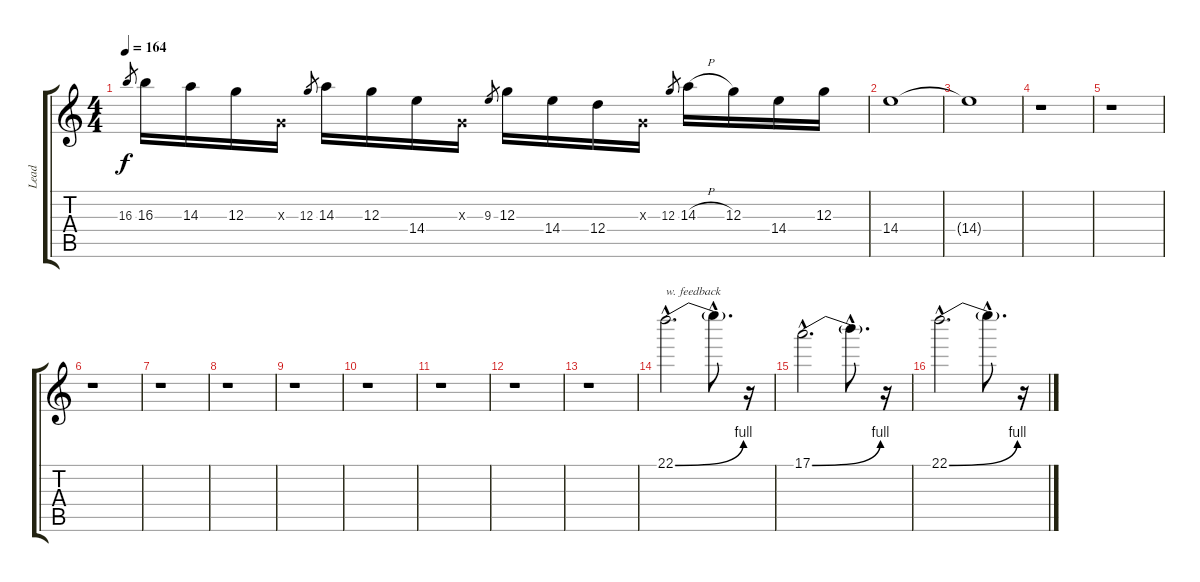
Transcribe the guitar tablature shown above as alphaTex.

\track ("Lead" "Lead") {instrument overdrivenguitar}
\staff {score tabs}
\tuning (E4 B3 G3 D3 A2 E2) {hide}
\ts (4 4)
\tempo 164
\clef g2
\ks c
16.3.8{gr dy f} 16.3.16 14.3.16 12.3.16 0.3{x}.16 12.3.8{gr} 14.3.16 12.3.16 14.4.16 0.3{x}.16 9.3.8{gr} 12.3.16 14.4.16 12.4.16 0.3{x}.16 12.3.8{gr} 14.3{h}.16 12.3.16 14.4.16 12.3.16 |
14.4.1 |
14.4{t}.1 |
r.1 |
r.1 |
r.1 |
r.1 |
r.1 |
r.1 |
r.1 |
r.1 |
r.1 |
r.1 |
22.1{be (bend 0 0 60 4) hac}.2{d txt "w. feedback" volume 16} 22.1{hac t}.8{d} r.16{volume 3} |
17.1{be (bend 0 0 60 4) hac}.2{d volume 16} 17.1{hac t}.8{d} r.16{volume 3} |
22.1{be (bend 0 0 60 4) hac}.2{d volume 16} 22.1{hac t}.8{d} r.16{volume 3}
